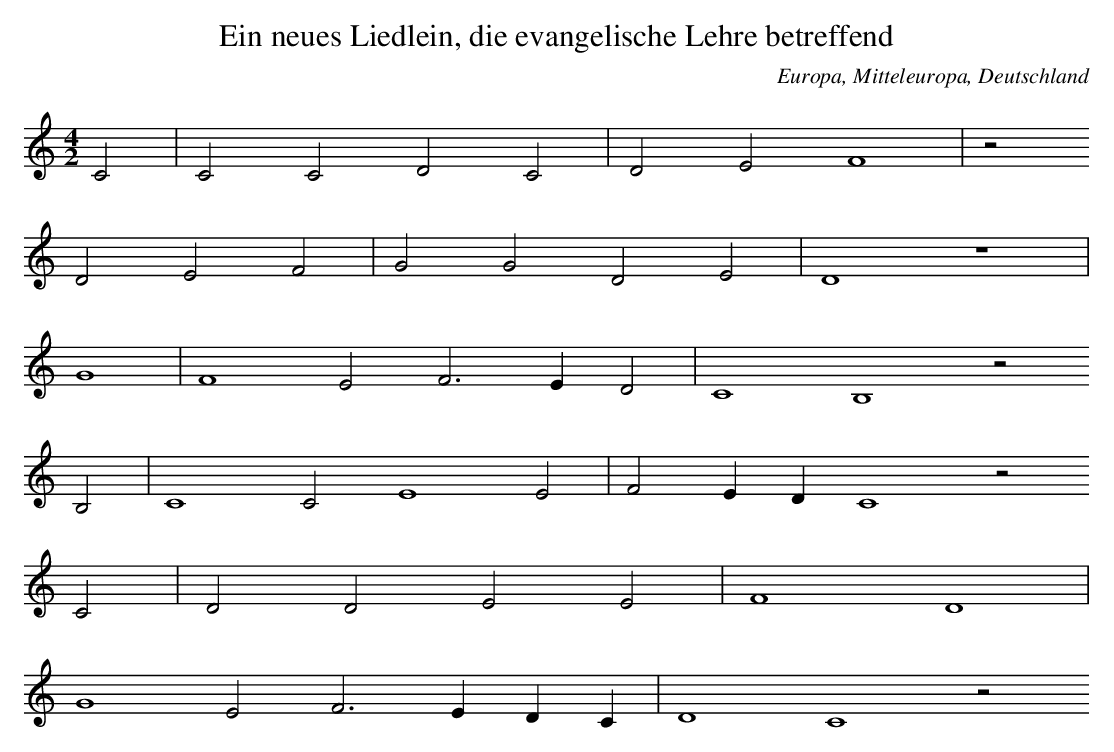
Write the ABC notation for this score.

X:1
T: Ein neues Liedlein, die evangelische Lehre betreffend
O: Europa, Mitteleuropa, Deutschland
M: 4/2
L: 1/4
K: C
C2 | C2C2D2C2 | D2E2F4 | z2
D2E2F2 | G2G2D2E2 | D4z4 |
G4 | F4E2F3ED2 | C4B,4z2
B,2 | C4C2E4E2 | F2EDC4z2
C2 | D2D2E2E2 | F4D4 |
G4E2F3EDC | D4C4z2
